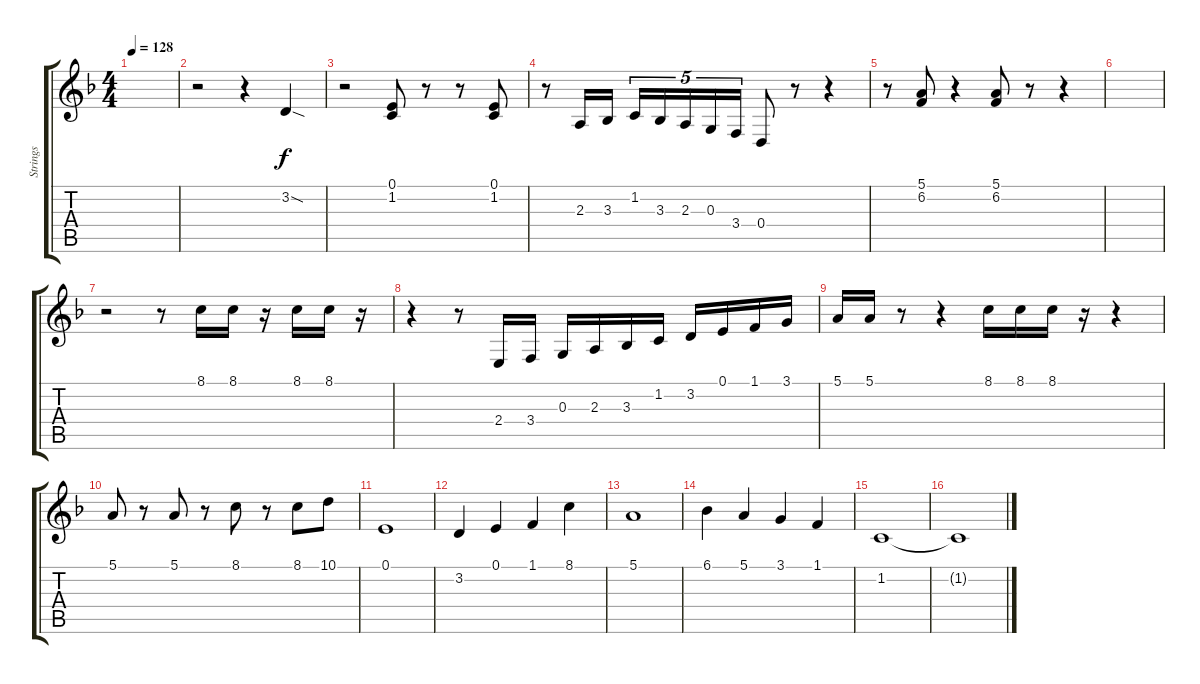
\track ("Strings" "Strings") {instrument stringensemble1}
\staff {score tabs}
\tuning (E4 B3 G3 D3 A2 E2) {hide}
\ts (4 4)
\tempo 128
\clef g2
\ks f
|
r.2 r.4 3.2{sod}.4 |
r.2 (0.1 1.2).8 r.8 r.8 (0.1 1.2).8 |
r.8 2.3.16 3.3.16 1.2.16{tu (5 4)} 3.3.16{tu (5 4)} 2.3.16{tu (5 4)} 0.3.16{tu (5 4)} 3.4.16{tu (5 4)} 0.4.8 r.8 r.4 |
r.8 (5.1 6.2).8 r.4 (5.1 6.2).8 r.8 r.4 |
|
r.2 r.8 8.1.16 8.1.16 r.16 8.1.16 8.1.16 r.16 |
r.4 r.8 2.4.16 3.4.16 0.3.16 2.3.16 3.3.16 1.2.16 3.2.16 0.1.16 1.1.16 3.1.16 |
5.1.16 5.1.16 r.8 r.4 8.1.16 8.1.16 8.1.16 r.16 r.4 |
5.1.8 r.8 5.1.8 r.8 8.1.8 r.8 8.1.8 10.1.8 |
0.1.1 |
3.2.4 0.1.4 1.1.4 8.1.4 |
5.1.1 |
6.1.4 5.1.4 3.1.4 1.1.4 |
1.2.1 |
1.2{t}.1
